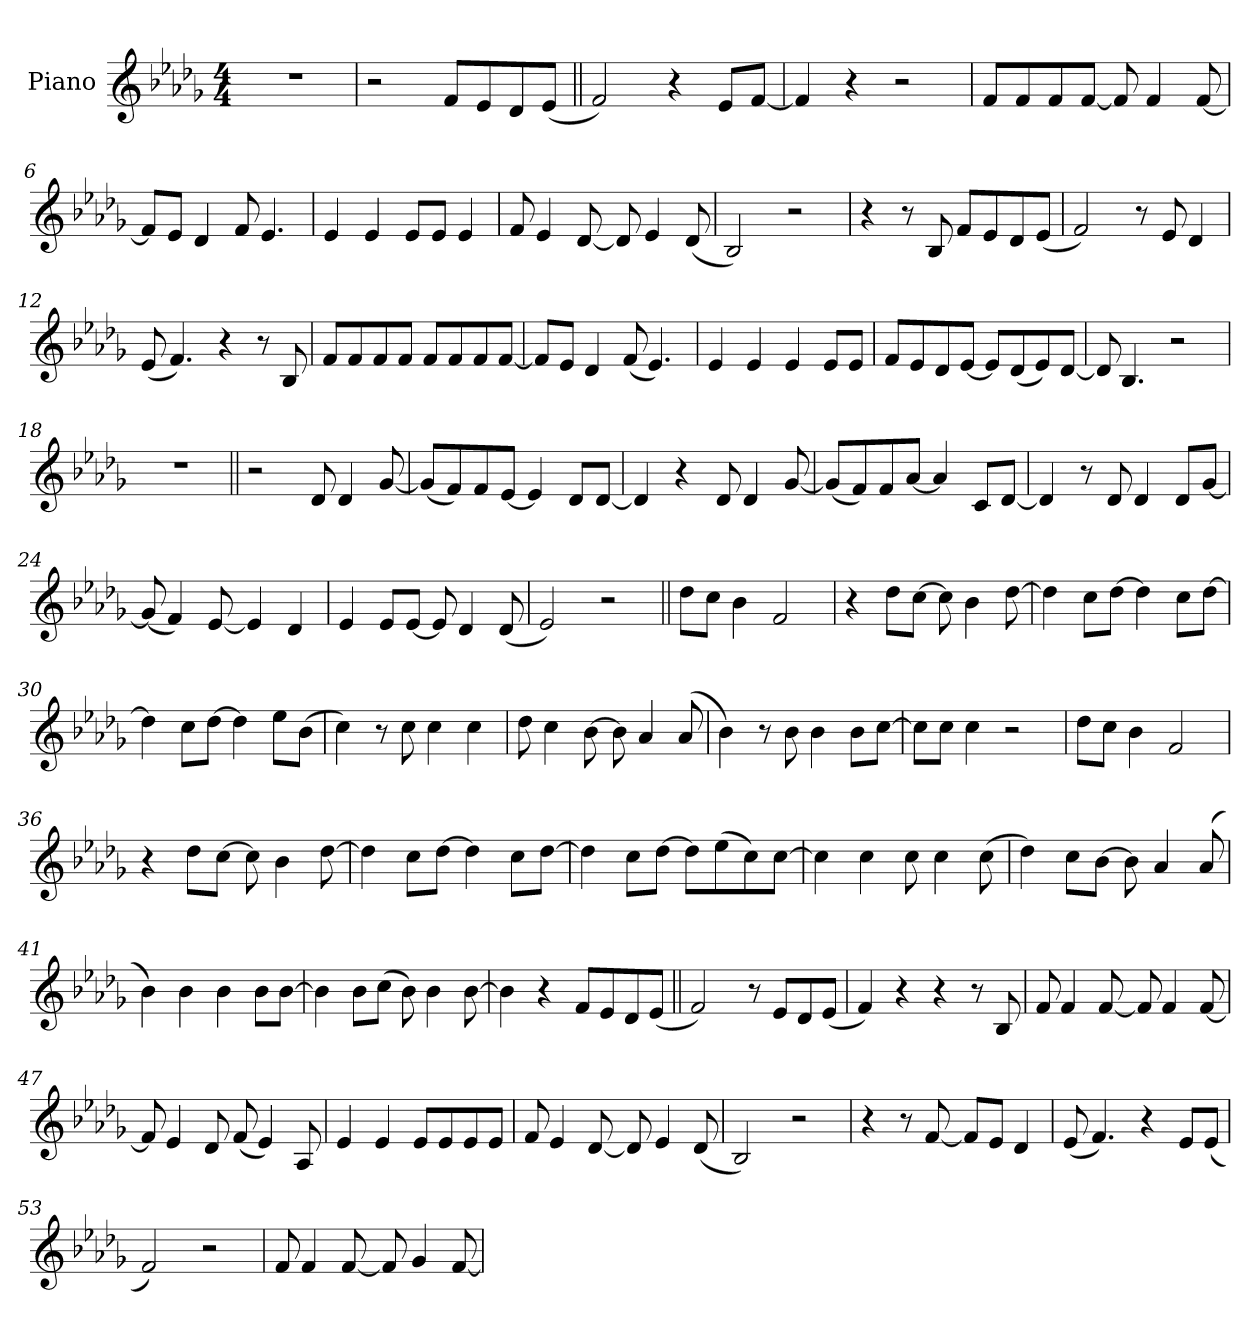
**kern
*part1
*staff1
*I"Piano
*I'Pno.
*clefG2
*k[b-e-a-d-g-]
*M4/4
*MM130
=1
1r
=2
2r
8fL
8e-
8d-
(8e-J
=3||
2f)
4r
8e-L
[8fJ
=4
4f]
4r
2r
=5
8fL
8f
8f
[8fJ
8f]
4f
[8f
=6
8fL]
8e-J
4d-
8f
4.e-
=7
4e-
4e-
8e-L
8e-J
4e-
=8
8f
4e-
[8d-
8d-]
4e-
(8d-
=9
2B-)
2r
=10
4r
8r
8B-
8fL
8e-
8d-
(8e-J
=11
2f)
8r
8e-
4d-
=12
(8e-
4.f)
4r
8r
8B-
=13
8fL
8f
8f
8fJ
8fL
8f
8f
[8fJ
=14
8fL]
8e-J
4d-
(8f
4.e-)
=15
4e-
4e-
4e-
8e-L
8e-J
=16
8fL
8e-
8d-
[8e-J
8e-L]
(8d-
8e-)
[8d-J
=17
8d-]
4.B-
2r
=18
1r
=19||
2r
8d-
4d-
[8g-
=20
(8g-L]
8f)
8f
[8e-J
4e-]
8d-L
[8d-J
=21
4d-]
4r
8d-
4d-
[8g-
=22
(8g-L]
8f)
8f
[8a-J
4a-]
8cL
[8d-J
=23
4d-]
8r
8d-
4d-
8d-L
[8g-J
=24
(8g-]
4f)
[8e-
4e-]
4d-
=25
4e-
8e-L
[8e-J
8e-]
4d-
(8d-
=26
2e-)
2r
=27||
8dd-L
8ccJ
4b-
2f
=28
4r
8dd-L
[8ccJ
8cc]
4b-
[8dd-
=29
4dd-]
8ccL
[8dd-J
4dd-]
8ccL
[8dd-J
=30
4dd-]
8ccL
[8dd-J
4dd-]
8ee-L
(8b-J
=31
4cc)
8r
8cc
4cc
4cc
=32
8dd-
4cc
[8b-
8b-]
4a-
(8a-
=33
4b-)
8r
8b-
4b-
8b-L
[8ccJ
=34
8ccL]
8ccJ
4cc
2r
=35
8dd-L
8ccJ
4b-
2f
=36
4r
8dd-L
[8ccJ
8cc]
4b-
[8dd-
=37
4dd-]
8ccL
[8dd-J
4dd-]
8ccL
[8dd-J
=38
4dd-]
8ccL
[8dd-J
8dd-L]
(8ee-
8cc)
[8ccJ
=39
4cc]
4cc
8cc
4cc
(8cc
=40
4dd-)
8ccL
[8b-J
8b-]
4a-
(8a-
=41
4b-)
4b-
4b-
8b-L
[8b-J
=42
4b-]
8b-L
(8ccJ
8b-)
4b-
[8b-
=43
4b-]
4r
8fL
8e-
8d-
(8e-J
=44||
2f)
8r
8e-L
8d-
(8e-J
=45
4f)
4r
4r
8r
8B-
=46
8f
4f
[8f
8f]
4f
[8f
=47
8f]
4e-
8d-
(8f
4e-)
8A-
=48
4e-
4e-
8e-L
8e-
8e-
8e-J
=49
8f
4e-
[8d-
8d-]
4e-
(8d-
=50
2B-)
2r
=51
4r
8r
[8f
8fL]
8e-J
4d-
=52
(8e-
4.f)
4r
8e-L
(8e-J
=53
2f)
2r
=54
8f
4f
[8f
8f]
4g-
[8f
=
*-
